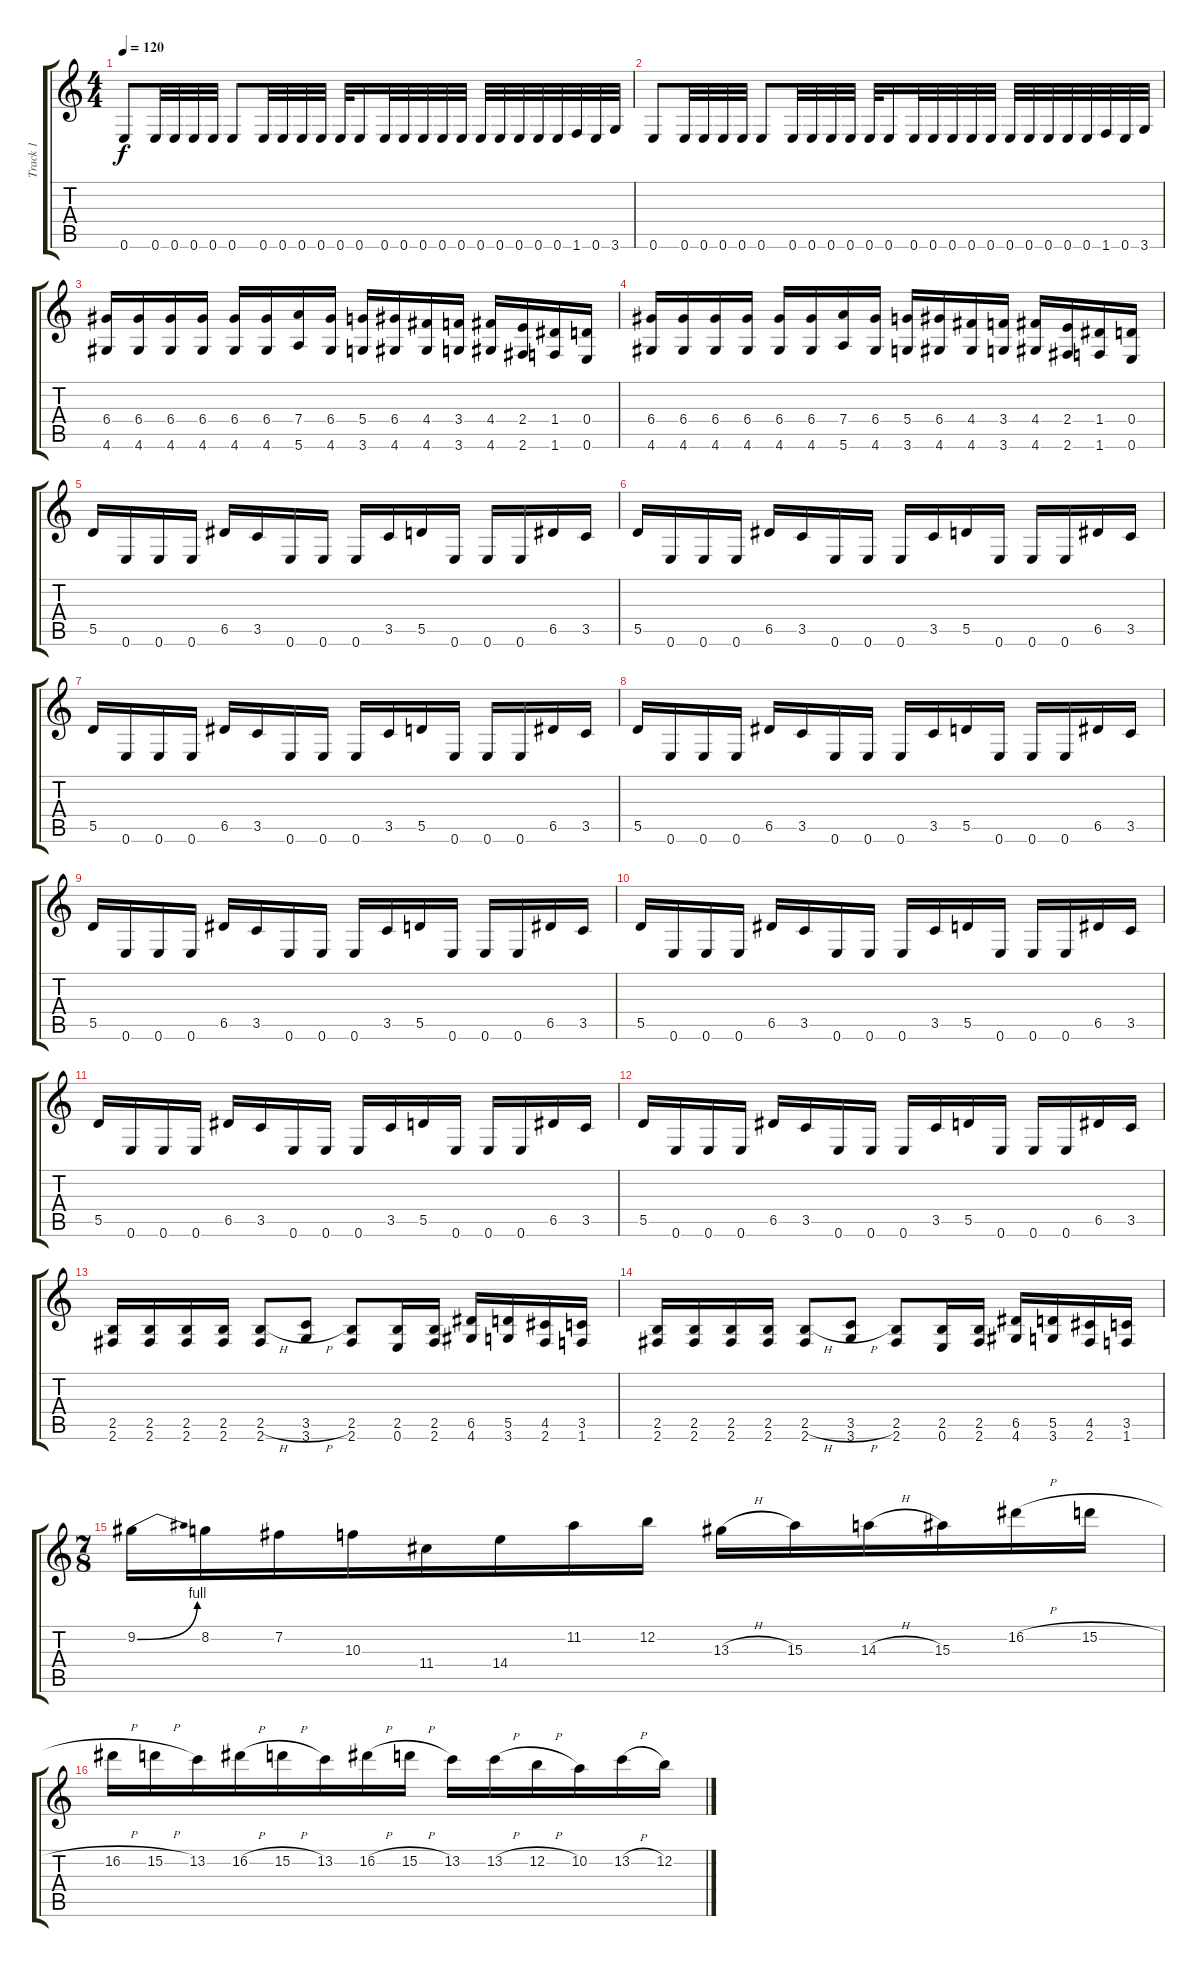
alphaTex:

\track ("Track 1" "Track 1") {instrument acousticguitarsteel}
\staff {score tabs}
\tuning (E4 B3 G3 D3 A2 E2) {hide}
\ts (4 4)
\tempo 120
\clef g2
\ks c
0.6.8{dy f} 0.6.32 0.6.32 0.6.32 0.6.32 0.6.8 0.6.32 0.6.32 0.6.32 0.6.32 0.6.32 0.6.16 0.6.32 0.6.32 0.6.32 0.6.32 0.6.32 0.6.32 0.6.32 0.6.32 0.6.32 0.6.32 1.6.32 0.6.32 3.6.32 |
0.6.8 0.6.32 0.6.32 0.6.32 0.6.32 0.6.8 0.6.32 0.6.32 0.6.32 0.6.32 0.6.32 0.6.16 0.6.32 0.6.32 0.6.32 0.6.32 0.6.32 0.6.32 0.6.32 0.6.32 0.6.32 0.6.32 1.6.32 0.6.32 3.6.32 |
(6.4 4.6).16 (6.4 4.6).16 (6.4 4.6).16 (6.4 4.6).16 (6.4 4.6).16 (6.4 4.6).16 (7.4 5.6).16 (6.4 4.6).16 (5.4 3.6).16 (6.4 4.6).16 (4.4 4.6).16 (3.4 3.6).16 (4.4 4.6).16 (2.4 2.6).16 (1.4 1.6).16 (0.4 0.6).16 |
(6.4 4.6).16 (6.4 4.6).16 (6.4 4.6).16 (6.4 4.6).16 (6.4 4.6).16 (6.4 4.6).16 (7.4 5.6).16 (6.4 4.6).16 (5.4 3.6).16 (6.4 4.6).16 (4.4 4.6).16 (3.4 3.6).16 (4.4 4.6).16 (2.4 2.6).16 (1.4 1.6).16 (0.4 0.6).16 |
5.5.16 0.6.16 0.6.16 0.6.16 6.5.16 3.5.16 0.6.16 0.6.16 0.6.16 3.5.16 5.5.16 0.6.16 0.6.16 0.6.16 6.5.16 3.5.16 |
5.5.16 0.6.16 0.6.16 0.6.16 6.5.16 3.5.16 0.6.16 0.6.16 0.6.16 3.5.16 5.5.16 0.6.16 0.6.16 0.6.16 6.5.16 3.5.16 |
5.5.16 0.6.16 0.6.16 0.6.16 6.5.16 3.5.16 0.6.16 0.6.16 0.6.16 3.5.16 5.5.16 0.6.16 0.6.16 0.6.16 6.5.16 3.5.16 |
5.5.16 0.6.16 0.6.16 0.6.16 6.5.16 3.5.16 0.6.16 0.6.16 0.6.16 3.5.16 5.5.16 0.6.16 0.6.16 0.6.16 6.5.16 3.5.16 |
5.5.16 0.6.16 0.6.16 0.6.16 6.5.16 3.5.16 0.6.16 0.6.16 0.6.16 3.5.16 5.5.16 0.6.16 0.6.16 0.6.16 6.5.16 3.5.16 |
5.5.16 0.6.16 0.6.16 0.6.16 6.5.16 3.5.16 0.6.16 0.6.16 0.6.16 3.5.16 5.5.16 0.6.16 0.6.16 0.6.16 6.5.16 3.5.16 |
5.5.16 0.6.16 0.6.16 0.6.16 6.5.16 3.5.16 0.6.16 0.6.16 0.6.16 3.5.16 5.5.16 0.6.16 0.6.16 0.6.16 6.5.16 3.5.16 |
5.5.16 0.6.16 0.6.16 0.6.16 6.5.16 3.5.16 0.6.16 0.6.16 0.6.16 3.5.16 5.5.16 0.6.16 0.6.16 0.6.16 6.5.16 3.5.16 |
(2.5 2.6).16 (2.5 2.6).16 (2.5 2.6).16 (2.5 2.6).16 (2.5{h} 2.6).8 (3.5{h} 3.6).8 (2.5 2.6).8 (2.5 0.6).16 (2.5 2.6).16 (6.5 4.6).16 (5.5 3.6).16 (4.5 2.6).16 (3.5 1.6).16 |
(2.5 2.6).16 (2.5 2.6).16 (2.5 2.6).16 (2.5 2.6).16 (2.5{h} 2.6).8 (3.5{h} 3.6).8 (2.5 2.6).8 (2.5 0.6).16 (2.5 2.6).16 (6.5 4.6).16 (5.5 3.6).16 (4.5 2.6).16 (3.5 1.6).16 |
\ts (7 8)
9.2{be (bend 0 0 60 4)}.16 8.2.16 7.2.16 10.3.16 11.4.16 14.4.16 11.2.16 12.2.16 13.3{h}.16 15.3.16 14.3{h}.16 15.3.16 16.2{h}.16 15.2{h}.16 |
16.2{h}.16 15.2{h}.16 13.2.16 16.2{h}.16 15.2{h}.16 13.2.16 16.2{h}.16 15.2{h}.16 13.2.16 13.2{h}.16 12.2{h}.16 10.2.16 13.2{h}.16 12.2.16
